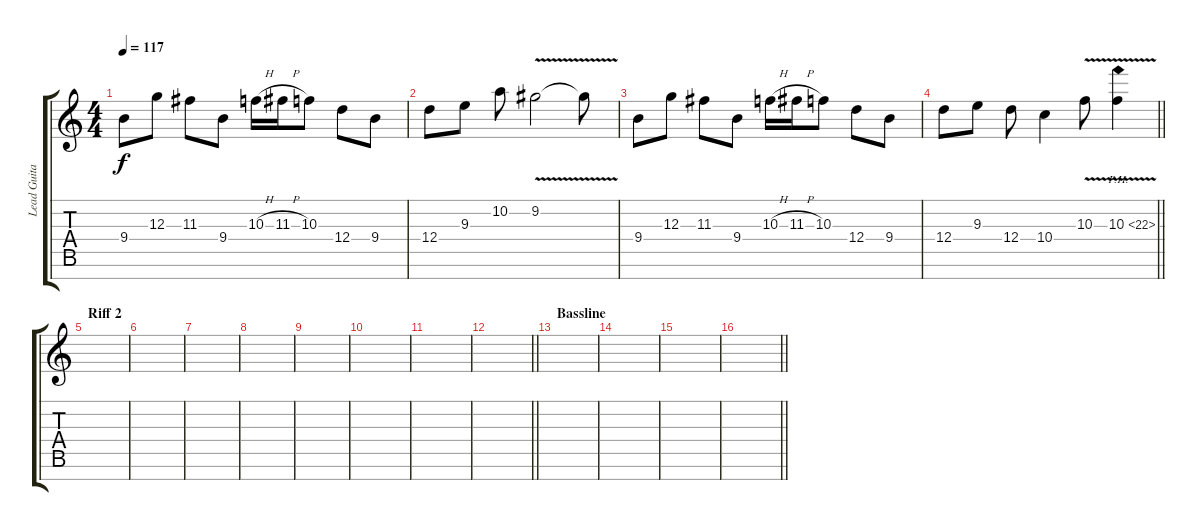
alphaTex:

\track ("Lead Guitar" "Lead Guita") {instrument distortionguitar}
\staff {score tabs}
\tuning (E4 B3 G3 D3 A2 E2 B1) {hide}
\ts (4 4)
\tempo 117
\clef g2
\ks c
9.4.8{dy f} 12.3.8 11.3.8 9.4.8 10.3{h}.16 11.3{h}.16 10.3.8 12.4.8 9.4.8 |
12.4.8 9.3.8 10.2.8 9.2{v}.2 9.2{t}.8 |
9.4.8 12.3.8 11.3.8 9.4.8 10.3{h}.16 11.3{h}.16 10.3.8 12.4.8 9.4.8 |
\barLineRight lightlight
12.4.8 9.3.8 12.4.8 10.4.4 10.3{v}.8 10.3{ph 12 v}.4 |
\section ("" "Riff 2")
|
|
|
|
|
|
|
\barLineRight lightlight
|
\section ("" "Bassline")
|
|
|
\barLineRight lightlight
